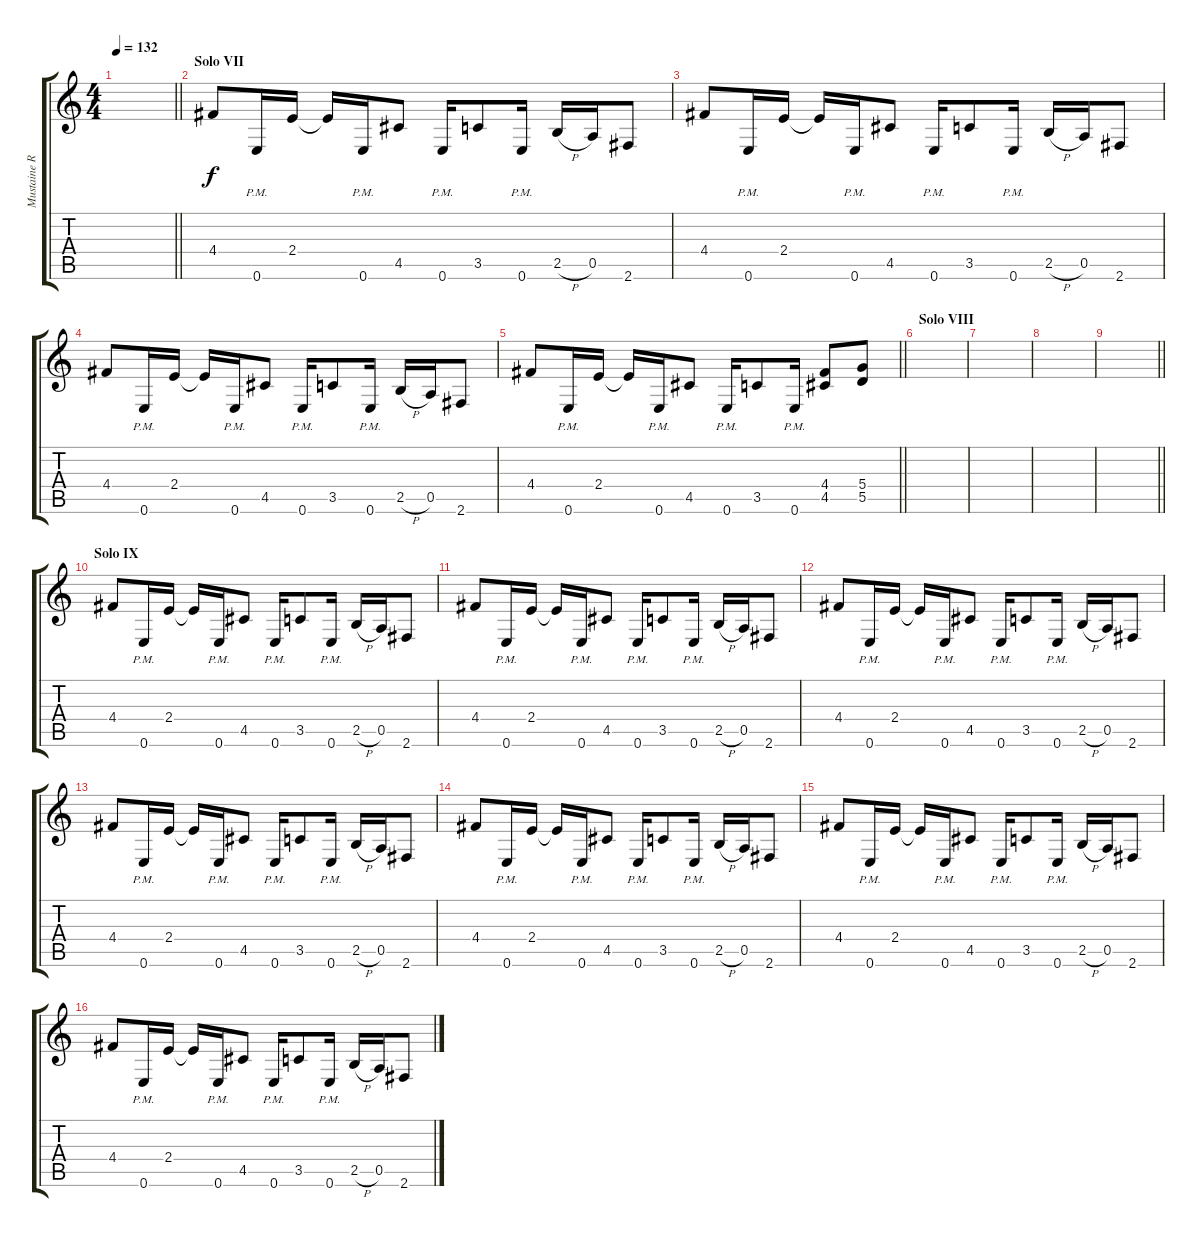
\track ("Mustaine Rhythm" "Mustaine R") {instrument distortionguitar}
\staff {score tabs}
\tuning (E4 B3 G3 D3 A2 E2) {hide}
\ts (4 4)
\tempo 132
\clef g2
\barLineRight lightlight
\ks c
|
\section ("" "Solo VII")
4.4.8 0.6{pm}.16 2.4.16 2.4{t}.16 0.6{pm}.16 4.5.8 0.6{pm}.16 3.5.8 0.6{pm}.16 2.5{h}.16 0.5.16 2.6.8 |
4.4.8 0.6{pm}.16 2.4.16 2.4{t}.16 0.6{pm}.16 4.5.8 0.6{pm}.16 3.5.8 0.6{pm}.16 2.5{h}.16 0.5.16 2.6.8 |
4.4.8 0.6{pm}.16 2.4.16 2.4{t}.16 0.6{pm}.16 4.5.8 0.6{pm}.16 3.5.8 0.6{pm}.16 2.5{h}.16 0.5.16 2.6.8 |
\barLineRight lightlight
4.4.8 0.6{pm}.16 2.4.16 2.4{t}.16 0.6{pm}.16 4.5.8 0.6{pm}.16 3.5.8 0.6{pm}.16 (4.4 4.5).8 (5.4 5.5).8 |
\section ("" "Solo VIII")
|
|
|
\barLineRight lightlight
|
\section ("" "Solo IX")
4.4.8 0.6{pm}.16 2.4.16 2.4{t}.16 0.6{pm}.16 4.5.8 0.6{pm}.16 3.5.8 0.6{pm}.16 2.5{h}.16 0.5.16 2.6.8 |
4.4.8 0.6{pm}.16 2.4.16 2.4{t}.16 0.6{pm}.16 4.5.8 0.6{pm}.16 3.5.8 0.6{pm}.16 2.5{h}.16 0.5.16 2.6.8 |
4.4.8 0.6{pm}.16 2.4.16 2.4{t}.16 0.6{pm}.16 4.5.8 0.6{pm}.16 3.5.8 0.6{pm}.16 2.5{h}.16 0.5.16 2.6.8 |
4.4.8 0.6{pm}.16 2.4.16 2.4{t}.16 0.6{pm}.16 4.5.8 0.6{pm}.16 3.5.8 0.6{pm}.16 2.5{h}.16 0.5.16 2.6.8 |
4.4.8 0.6{pm}.16 2.4.16 2.4{t}.16 0.6{pm}.16 4.5.8 0.6{pm}.16 3.5.8 0.6{pm}.16 2.5{h}.16 0.5.16 2.6.8 |
4.4.8 0.6{pm}.16 2.4.16 2.4{t}.16 0.6{pm}.16 4.5.8 0.6{pm}.16 3.5.8 0.6{pm}.16 2.5{h}.16 0.5.16 2.6.8 |
4.4.8 0.6{pm}.16 2.4.16 2.4{t}.16 0.6{pm}.16 4.5.8 0.6{pm}.16 3.5.8 0.6{pm}.16 2.5{h}.16 0.5.16 2.6.8
